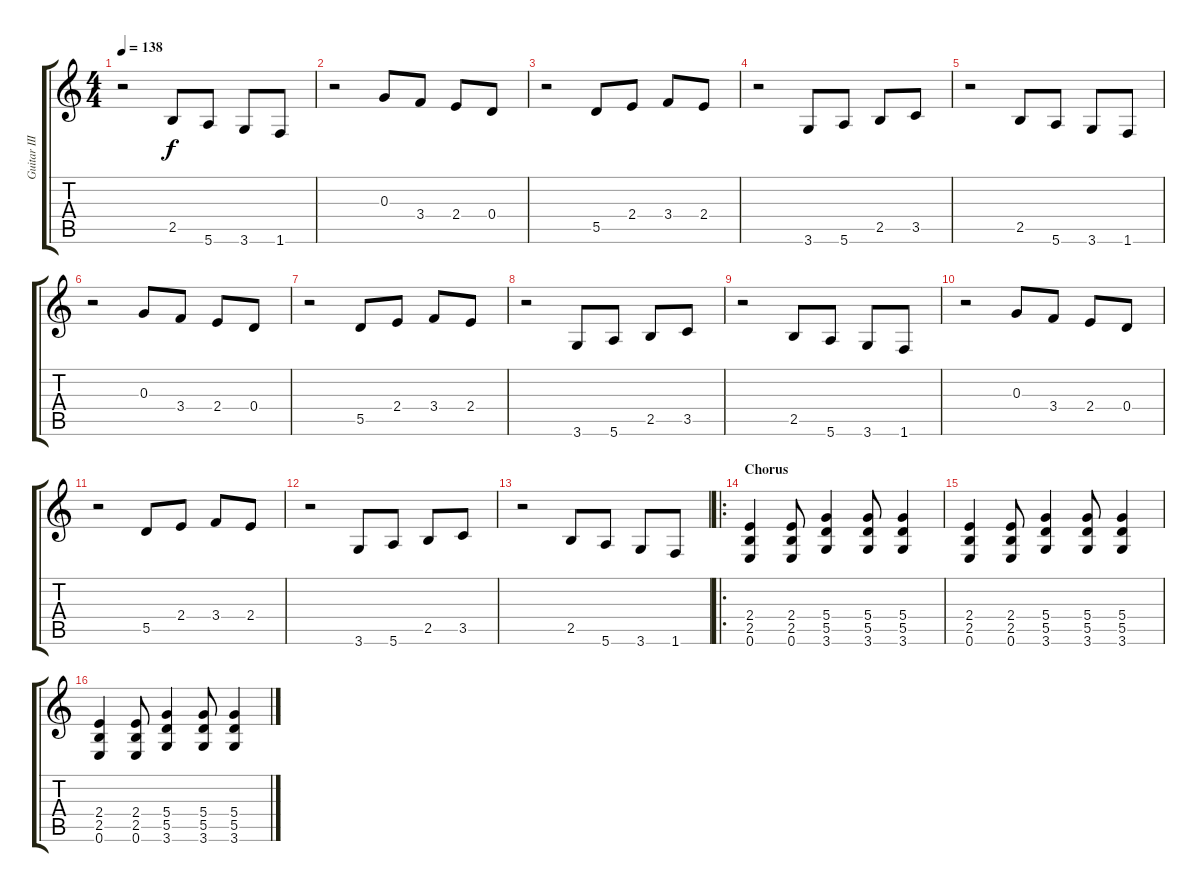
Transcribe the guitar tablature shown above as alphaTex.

\track ("Guitar III" "Guitar III") {instrument overdrivenguitar}
\staff {score tabs}
\tuning (E4 B3 G3 D3 A2 E2) {hide}
\ts (4 4)
\tempo 138
\clef g2
\ks c
r.2{dy f} 2.5.8 5.6.8 3.6.8 1.6.8 |
r.2 0.3.8 3.4.8 2.4.8 0.4.8 |
r.2 5.5.8 2.4.8 3.4.8 2.4.8 |
r.2 3.6.8 5.6.8 2.5.8 3.5.8 |
r.2 2.5.8 5.6.8 3.6.8 1.6.8 |
r.2 0.3.8 3.4.8 2.4.8 0.4.8 |
r.2 5.5.8 2.4.8 3.4.8 2.4.8 |
r.2 3.6.8 5.6.8 2.5.8 3.5.8 |
r.2 2.5.8 5.6.8 3.6.8 1.6.8 |
r.2 0.3.8 3.4.8 2.4.8 0.4.8 |
r.2 5.5.8 2.4.8 3.4.8 2.4.8 |
r.2 3.6.8 5.6.8 2.5.8 3.5.8 |
r.2 2.5.8 5.6.8 3.6.8 1.6.8 |
\ro
\section ("" "Chorus")
(2.4 2.5 0.6).4 (2.4 2.5 0.6).8 (5.4 5.5 3.6).4 (5.4 5.5 3.6).8 (5.4 5.5 3.6).4 |
(2.4 2.5 0.6).4 (2.4 2.5 0.6).8 (5.4 5.5 3.6).4 (5.4 5.5 3.6).8 (5.4 5.5 3.6).4 |
(2.4 2.5 0.6).4 (2.4 2.5 0.6).8 (5.4 5.5 3.6).4 (5.4 5.5 3.6).8 (5.4 5.5 3.6).4
